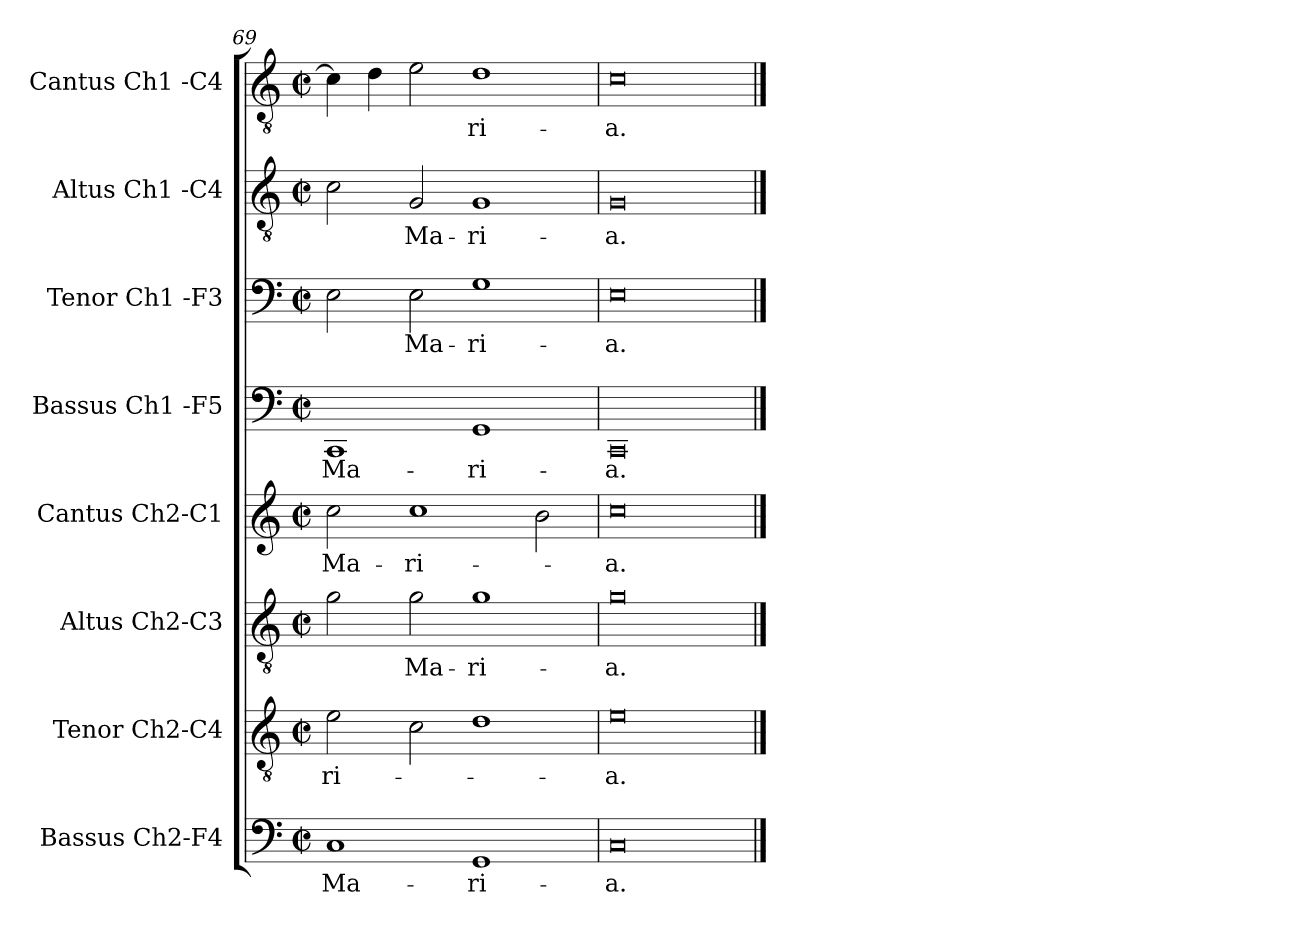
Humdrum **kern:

**kern	**text	**kern	**text	**kern	**text	**kern	**text	**kern	**text	**kern	**text	**kern	**text	**kern	**text
*part8	*part8	*part7	*part7	*part6	*part6	*part5	*part5	*part4	*part4	*part3	*part3	*part2	*part2	*part1	*part1
*staff8	*staff8	*staff7	*staff7	*staff6	*staff6	*staff5	*staff5	*staff4	*staff4	*staff3	*staff3	*staff2	*staff2	*staff1	*staff1
*I"Bassus Ch2-F4	*	*I"Tenor Ch2-C4	*	*I"Altus Ch2-C3	*	*I"Cantus Ch2-C1	*	*I"Bassus Ch1 -F5	*	*I"Tenor Ch1 -F3	*	*I"Altus Ch1 -C4	*	*I"Cantus Ch1 -C4	*
*I'B2	*	*I'T2	*	*I'A2	*	*I'C2	*	*I'B1	*	*I'T1	*	*I'A1	*	*I'C1	*
*clefF4	*	*clefGv2	*	*clefGv2	*	*clefG2	*	*clefF4	*	*clefF4	*	*clefGv2	*	*clefGv2	*
*k[]	*	*k[]	*	*k[]	*	*k[]	*	*k[]	*	*k[]	*	*k[]	*	*k[]	*
*M2/2	*	*M2/2	*	*M2/2	*	*M2/2	*	*M2/2	*	*M2/2	*	*M2/2	*	*M2/2	*
*met(c|)	*	*met(c|)	*	*met(c|)	*	*met(c|)	*	*met(c|)	*	*met(c|)	*	*met(c|)	*	*met(c|)	*
=69	=69	=69	=69	=69	=69	=69	=69	=69	=69	=69	=69	=69	=69	=69	=69
!	!LO:LY:b	!	!LO:LY:b	!	!	!	!LO:LY:b	!	!LO:LY:b	!	!	!	!	!	!
1C	Ma-	2e\	-ri-	2g\	.	2cc\	Ma-	1CC	-Ma-	2E\	.	2c\	.	4c\]	.
.	.	.	.	.	.	.	.	.	.	.	.	.	.	4d\	.
!	!	!	!	!	!LO:LY:b	!	!LO:LY:b	!	!	!	!LO:LY:b	!	!LO:LY:b	!	!
.	.	2c\	.	2g\	Ma-	1cc	-ri-	.	.	2E\	Ma-	2G/	Ma-	2e\	.
!	!LO:LY:b	!	!	!	!LO:LY:b	!	!	!	!LO:LY:b	!	!LO:LY:b	!	!LO:LY:b	!	!LO:LY:b
1GG	-ri-	1d	.	1g	-ri-	.	.	1GG	-ri-	1G	-ri-	1G	-ri-	1d	-ri-
.	.	.	.	.	.	2b\	.	.	.	.	.	.	.	.	.
=70	=70	=70	=70	=70	=70	=70	=70	=70	=70	=70	=70	=70	=70	=70	=70
!	!LO:LY:b	!	!LO:LY:b	!	!LO:LY:b	!	!LO:LY:b	!	!LO:LY:b	!	!LO:LY:b	!	!LO:LY:b	!	!LO:LY:b
0C	-a.	0e	-a.	0g	-a.	0cc	-a.	0CC	-a.	0E	-a.	0G	-a.	0c	-a.
==	==	==	==	==	==	==	==	==	==	==	==	==	==	==	==
*-	*-	*-	*-	*-	*-	*-	*-	*-	*-	*-	*-	*-	*-	*-	*-
